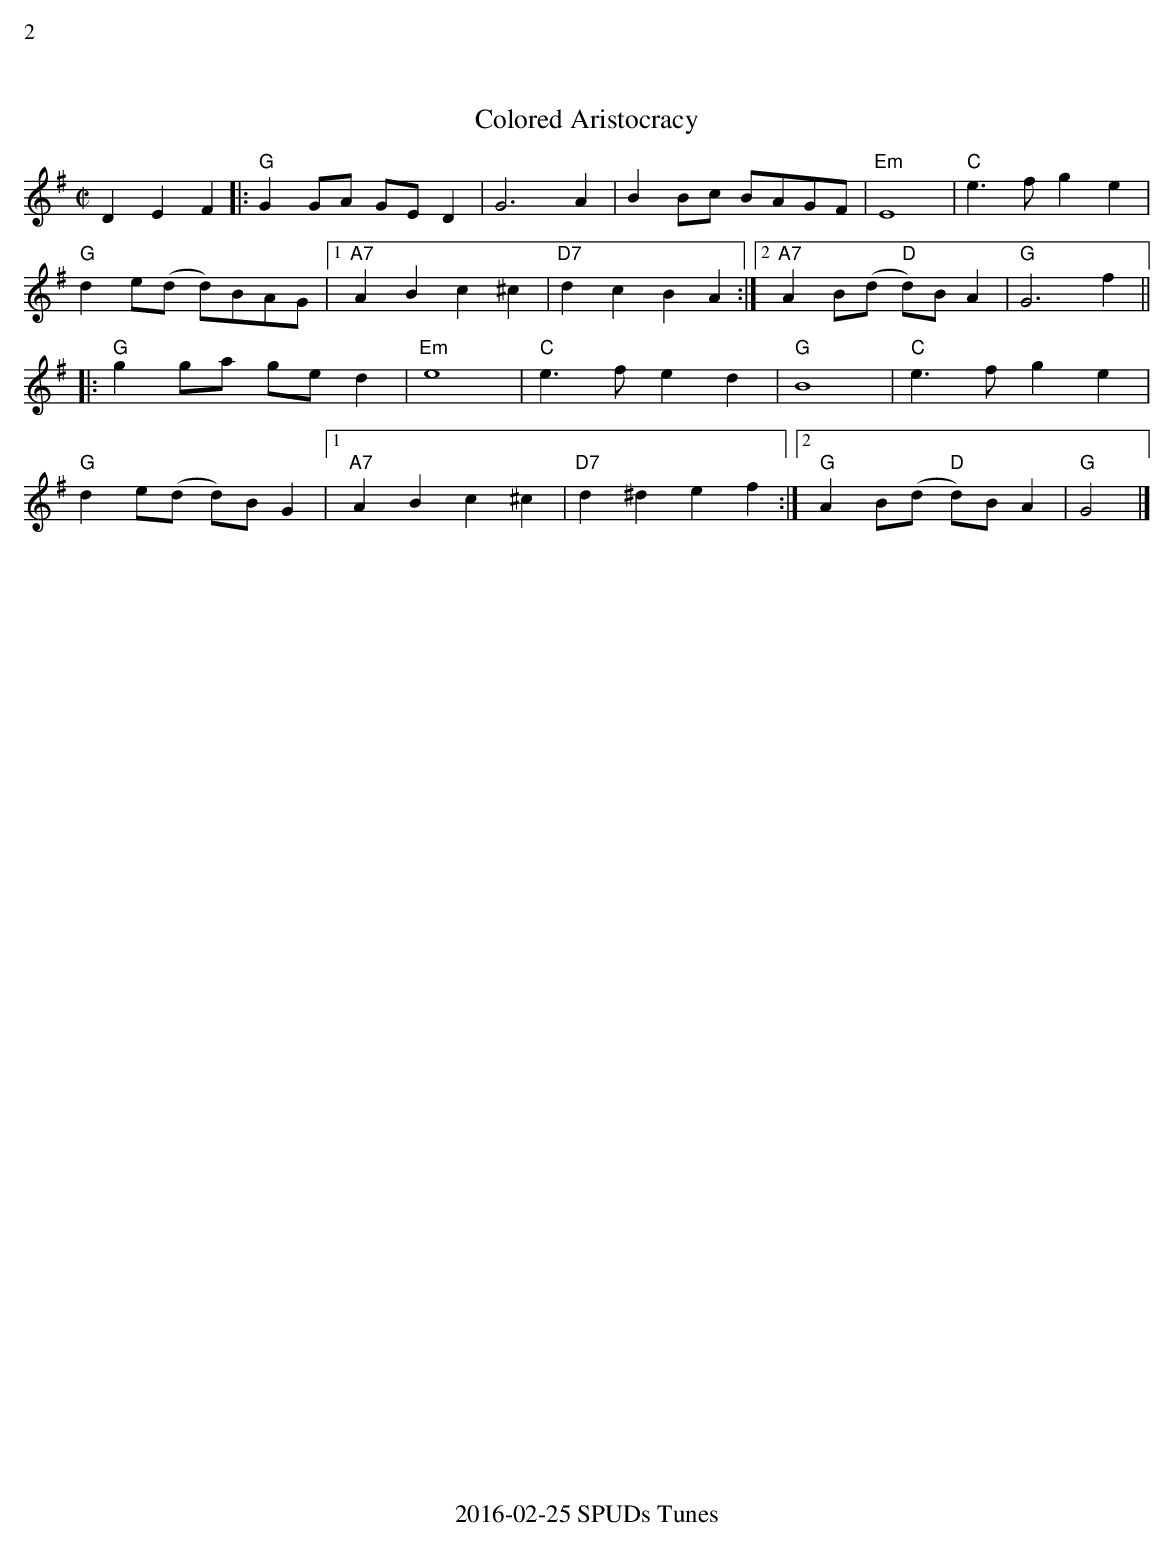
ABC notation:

X:1
%%text 2
T: Colored Aristocracy
M: C|
L: 1/8
K: G
D2E2F2|: "G"G2GA GE D2 | G6 A2 | B2Bc BAGF |"Em" E8 | "C"e3fg2e2 |
"G"d2e(d d)BAG|1 "A7"A2 B2c2^c2 |"D7"d2c2B2A2 :|2 "A7"A2B(d "D"d)B A2 | "G"G6f2||
|: "G"g2 ga ged2 | "Em"e8 | "C"e3fe2d2 | "G"B8  | "C"e3fg2e2 |
 "G"d2e(d d)BG2|1 "A7"A2B2 c2^c2 | "D7"d2^d2 e2f2 :|2 "G"A2B(d "D"d)BA2 | "G"G4 |]
